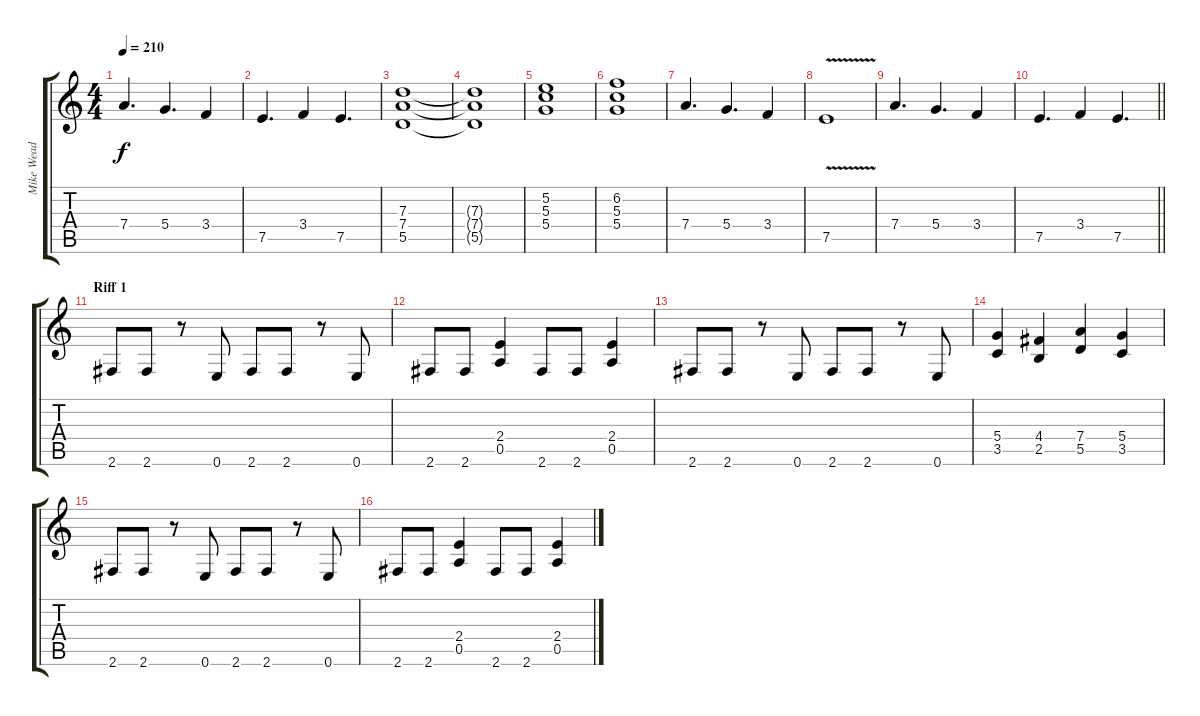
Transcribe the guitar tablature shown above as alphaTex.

\track ("Mike Wead" "Mike Wead") {instrument distortionguitar}
\staff {score tabs}
\tuning (E4 B3 G3 D3 A2 E2) {hide}
\ts (4 4)
\tempo 210
\clef g2
\ks c
7.4.4{d dy f} 5.4.4{d} 3.4.4 |
7.5.4{d} 3.4.4 7.5.4{d} |
(7.3 7.4 5.5).1 |
(7.3{t} 7.4{t} 5.5{t}).1 |
(5.2 5.3 5.4).1 |
(6.2 5.3 5.4).1 |
7.4.4{d} 5.4.4{d} 3.4.4 |
7.5{v}.1 |
7.4.4{d} 5.4.4{d} 3.4.4 |
\barLineRight lightlight
7.5.4{d} 3.4.4 7.5.4{d} |
\section ("" "Riff 1")
2.6.8 2.6.8 r.8 0.6.8 2.6.8 2.6.8 r.8 0.6.8 |
2.6.8 2.6.8 (2.4 0.5).4 2.6.8 2.6.8 (2.4 0.5).4 |
2.6.8 2.6.8 r.8 0.6.8 2.6.8 2.6.8 r.8 0.6.8 |
(5.4 3.5).4 (4.4 2.5).4 (7.4 5.5).4 (5.4 3.5).4 |
2.6.8 2.6.8 r.8 0.6.8 2.6.8 2.6.8 r.8 0.6.8 |
2.6.8 2.6.8 (2.4 0.5).4 2.6.8 2.6.8 (2.4 0.5).4
